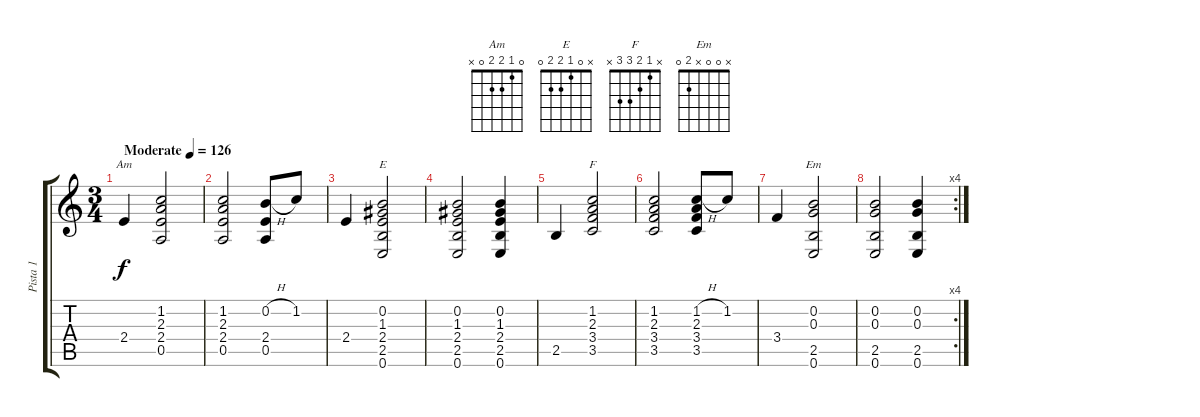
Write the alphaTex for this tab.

\track ("Pista 1" "Pista 1") {instrument acousticguitarsteel}
\staff {score tabs}
\tuning (E4 B3 G3 D3 A2 E2) {hide}
\chord ("Am" 0 1 2 2 0 x)
\chord ("E" x 0 1 2 2 0)
\chord ("F" x 1 2 3 3 x)
\chord ("Em" x 0 0 x 2 0)
\ts (3 4)
\tempo (126 "Moderate")
\clef g2
\ks c
2.4.4{ch "Am" dy f instrument acousticguitarsteel} (1.2 2.3 2.4 0.5).2 |
(1.2 2.3 2.4 0.5).2 (0.2{h} 2.4 0.5).8 1.2.8 |
2.4.4 (0.2 1.3 2.4 2.5 0.6).2{ch "E"} |
(0.2 1.3 2.4 2.5 0.6).2 (0.2 1.3 2.4 2.5 0.6).4 |
2.5.4 (1.2 2.3 3.4 3.5).2{ch "F"} |
(1.2 2.3 3.4 3.5).2 (1.2{h} 2.3 3.4 3.5).8 1.2.8 |
3.4.4 (0.2 0.3 2.5 0.6).2{ch "Em"} |
\rc 4
(0.2 0.3 2.5 0.6).2 (0.2 0.3 2.5 0.6).4
